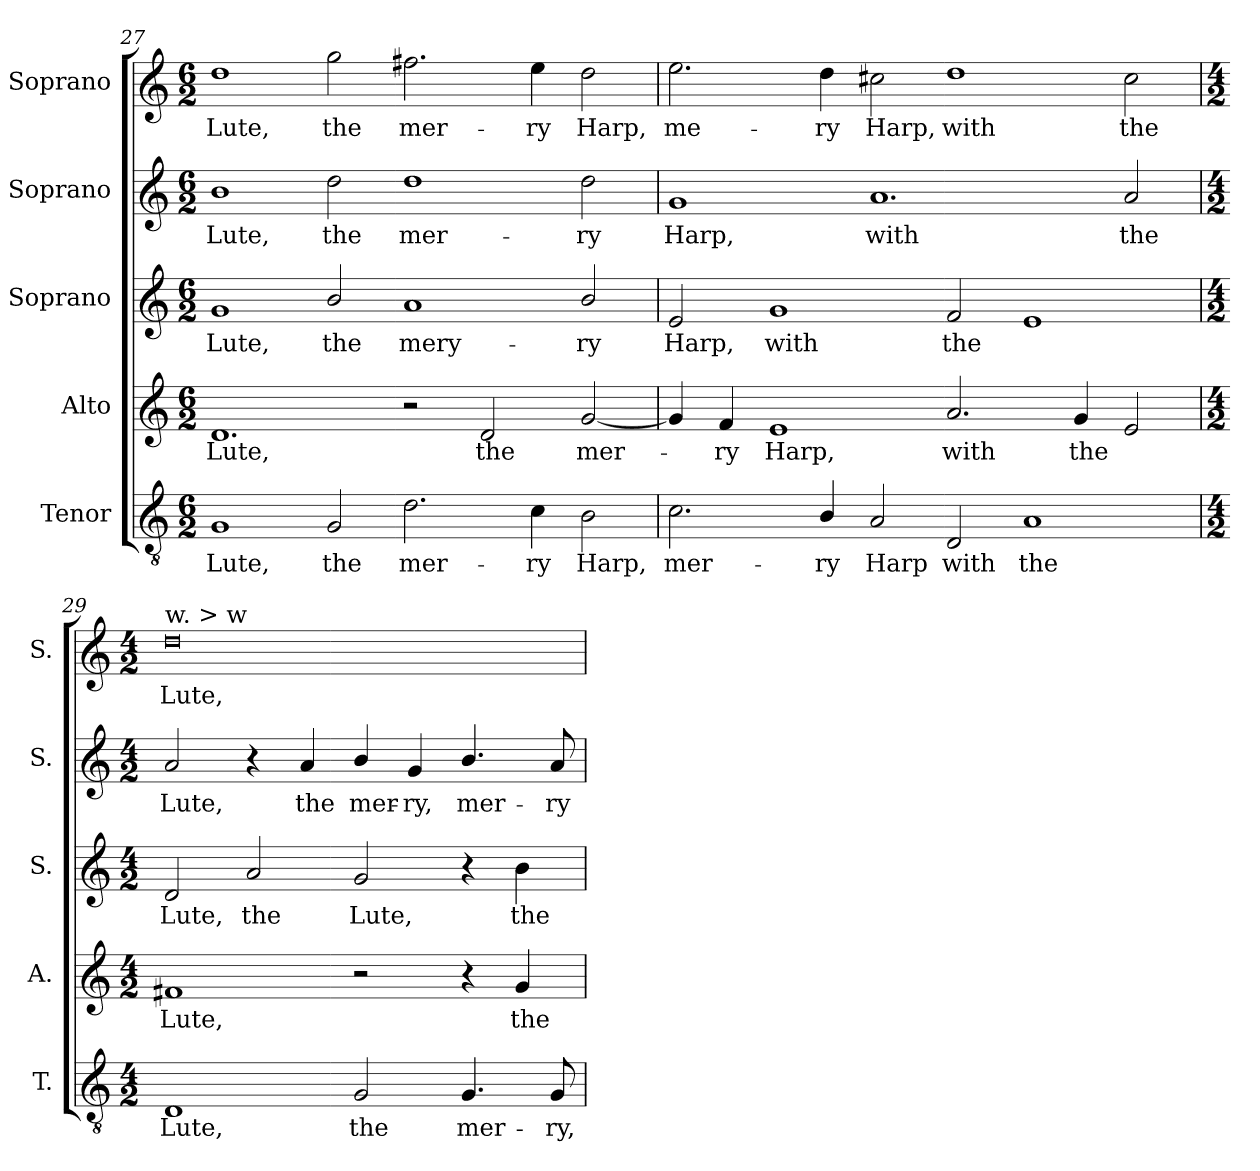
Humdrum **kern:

**kern	**text	**kern	**text	**kern	**text	**kern	**text	**kern	**text
*part5	*part5	*part4	*part4	*part3	*part3	*part2	*part2	*part1	*part1
*staff5	*staff5	*staff4	*staff4	*staff3	*staff3	*staff2	*staff2	*staff1	*staff1
*I"Tenor	*	*I"Alto	*	*I"Soprano	*	*I"Soprano	*	*I"Soprano	*
*I'T.	*	*I'A.	*	*I'S.	*	*I'S.	*	*I'S.	*
*clefGv2	*	*clefG2	*	*clefG2	*	*clefG2	*	*clefG2	*
*ITrd7c12	*	*	*	*	*	*	*	*	*
*k[]	*	*k[]	*	*k[]	*	*k[]	*	*k[]	*
*C:	*	*C:	*	*C:	*	*C:	*	*C:	*
*M6/2	*	*M6/2	*	*M6/2	*	*M6/2	*	*M6/2	*
=27	=27	=27	=27	=27	=27	=27	=27	=27	=27
!	!LO:LY:b:color=#000000	!	!	!	!	!	!	!	!
!	!	!	!LO:LY:b:color=#000000	!	!	!	!	!	!
!	!	!	!	!	!LO:LY:b:color=#000000	!	!	!	!
!	!	!	!	!	!	!	!LO:LY:b:color=#000000	!	!
!	!	!	!	!	!	!	!	!	!LO:LY:b:color=#000000
1GGi	Lute,	1.di	Lute,	1gi	Lute,	1bi	Lute,	1ddi	Lute,
!	!LO:LY:b:color=#000000	!	!	!	!	!	!	!	!
!	!	!	!	!	!LO:LY:b:color=#000000	!	!	!	!
!	!	!	!	!	!	!	!LO:LY:b:color=#000000	!	!
!	!	!	!	!	!	!	!	!	!LO:LY:b:color=#000000
2GGi/	the	.	.	2bi/	the	2ddi\	the	2ggi\	the
!	!LO:LY:b:color=#000000	!	!	!	!	!	!	!	!
!	!	!	!	!	!LO:LY:b:color=#000000	!	!	!	!
!	!	!	!	!	!	!	!LO:LY:b:color=#000000	!	!
!	!	!	!	!	!	!	!	!	!LO:LY:b:color=#000000
2.Di\	mer-	2r	.	1ai	mery-	1ddi	mer-	2.ff#Xi\	mer-
!	!	!	!LO:LY:b:color=#000000	!	!	!	!	!	!
.	.	2di/	the	.	.	.	.	.	.
!	!LO:LY:b:color=#000000	!	!	!	!	!	!	!	!
!	!	!	!	!	!	!	!	!	!LO:LY:b:color=#000000
4Ci\	-ry	.	.	.	.	.	.	4eei\	-ry
!	!LO:LY:b:color=#000000	!	!	!	!	!	!	!	!
!	!	!	!LO:LY:b:color=#000000	!	!	!	!	!	!
!	!	!	!	!	!LO:LY:b:color=#000000	!	!	!	!
!	!	!	!	!	!	!	!LO:LY:b:color=#000000	!	!
!	!	!	!	!	!	!	!	!	!LO:LY:b:color=#000000
2BBi\	Harp,	[2gi/	mer-	2bi/	-ry	2ddi\	-ry	2ddi\	Harp,
=28	=28	=28	=28	=28	=28	=28	=28	=28	=28
!	!LO:LY:b:color=#000000	!	!	!	!	!	!	!	!
!	!	!	!	!	!LO:LY:b:color=#000000	!	!	!	!
!	!	!	!	!	!	!	!LO:LY:b:color=#000000	!	!
!	!	!	!	!	!	!	!	!	!LO:LY:b:color=#000000
2.Ci\	mer-	4gi/]	.	2ei/	Harp,	1gi	Harp,	2.eei\	me-
!	!	!	!LO:LY:b:color=#000000	!	!	!	!	!	!
.	.	4fi/	-ry	.	.	.	.	.	.
!	!	!	!LO:LY:b:color=#000000	!	!	!	!	!	!
!	!	!	!	!	!LO:LY:b:color=#000000	!	!	!	!
.	.	1ei	Harp,	1gi	with	.	.	.	.
!	!LO:LY:b:color=#000000	!	!	!	!	!	!	!	!
!	!	!	!	!	!	!	!	!	!LO:LY:b:color=#000000
4BBi/	-ry	.	.	.	.	.	.	4ddi\	-ry
!	!LO:LY:b:color=#000000	!	!	!	!	!	!	!	!
!	!	!	!	!	!	!	!LO:LY:b:color=#000000	!	!
!	!	!	!	!	!	!	!	!	!LO:LY:b:color=#000000
2AAi/	Harp	.	.	.	.	1.ai	with	2cc#Xi\	Harp,
!	!LO:LY:b:color=#000000	!	!	!	!	!	!	!	!
!	!	!	!LO:LY:b:color=#000000	!	!	!	!	!	!
!	!	!	!	!	!LO:LY:b:color=#000000	!	!	!	!
!	!	!	!	!	!	!	!	!	!LO:LY:b:color=#000000
2DDi/	with	2.ai/	with	2fi/	the	.	.	1ddi	with
!	!LO:LY:b:color=#000000	!	!	!	!	!	!	!	!
1AAi	the	.	.	1ei	.	.	.	.	.
!	!	!	!LO:LY:b:color=#000000	!	!	!	!	!	!
.	.	4gi/	the	.	.	.	.	.	.
!	!	!	!	!	!	!	!LO:LY:b:color=#000000	!	!
!	!	!	!	!	!	!	!	!	!LO:LY:b:color=#000000
.	.	2ei/	.	.	.	2ai/	the	2cc#i\	the
!!LO:PB:g=z
=29	=29	=29	=29	=29	=29	=29	=29	=29	=29
*M4/2	*	*M4/2	*	*M4/2	*	*M4/2	*	*M4/2	*
!	!LO:LY:b:color=#000000	!	!	!	!	!	!	!	!
!	!	!	!LO:LY:b:color=#000000	!	!	!	!	!	!
!	!	!	!	!	!LO:LY:b:color=#000000	!	!	!	!
!	!	!	!	!	!	!	!LO:LY:b:color=#000000	!	!
!	!	!	!	!	!	!	!	!LO:TX:a:t=w. > w	!
!	!	!	!	!	!	!	!	!	!LO:LY:b:color=#000000
1DDi	Lute,	1f#Xi	Lute,	2di/	Lute,	2ai/	Lute,	0ddi	Lute,
!	!	!	!	!	!LO:LY:b:color=#000000	!	!	!	!
.	.	.	.	2ai/	the	4r	.	.	.
!	!	!	!	!	!	!	!LO:LY:b:color=#000000	!	!
.	.	.	.	.	.	4ai/	the	.	.
!	!LO:LY:b:color=#000000	!	!	!	!	!	!	!	!
!	!	!	!	!	!LO:LY:b:color=#000000	!	!	!	!
!	!	!	!	!	!	!	!LO:LY:b:color=#000000	!	!
2GGi/	the	2r	.	2gi/	Lute,	4bi/	mer-	.	.
!	!	!	!	!	!	!	!LO:LY:b:color=#000000	!	!
.	.	.	.	.	.	4gi/	-ry,	.	.
!	!LO:LY:b:color=#000000	!	!	!	!	!	!	!	!
!	!	!	!	!	!	!	!LO:LY:b:color=#000000	!	!
4.GGi/	mer-	4r	.	4r	.	4.bi/	mer-	.	.
!	!	!	!LO:LY:b:color=#000000	!	!	!	!	!	!
!	!	!	!	!	!LO:LY:b:color=#000000	!	!	!	!
.	.	4gi/	the	4bi\	the	.	.	.	.
!	!LO:LY:b:color=#000000	!	!	!	!	!	!	!	!
!	!	!	!	!	!	!	!LO:LY:b:color=#000000	!	!
8GGi/	-ry,	.	.	.	.	8ai/	-ry	.	.
=	=	=	=	=	=	=	=	=	=
*-	*-	*-	*-	*-	*-	*-	*-	*-	*-
